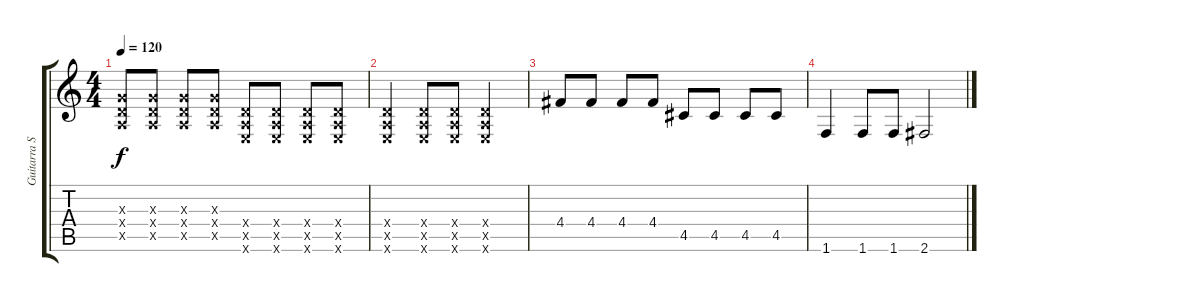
\track ("Guitarra Solo" "Guitarra S") {instrument overdrivenguitar}
\staff {score tabs}
\tuning (E4 B3 G3 D3 A2 E2) {hide}
\ts (4 4)
\tempo 120
\clef g2
\ks c
(0.3{x} 0.4{x} 0.5{x}).8{dy f} (0.3{x} 0.4{x} 0.5{x}).8 (0.3{x} 0.4{x} 0.5{x}).8 (0.3{x} 0.4{x} 0.5{x}).8 (0.4{x} 0.5{x} 0.6{x}).8 (0.4{x} 0.5{x} 0.6{x}).8 (0.4{x} 0.5{x} 0.6{x}).8 (0.4{x} 0.5{x} 0.6{x}).8 |
(0.4{x} 0.5{x} 0.6{x}).4 (0.4{x} 0.5{x} 0.6{x}).8 (0.4{x} 0.5{x} 0.6{x}).8 (0.4{x} 0.5{x} 0.6{x}).2 |
4.4.8 4.4.8 4.4.8 4.4.8 4.5.8 4.5.8 4.5.8 4.5.8 |
1.6.4 1.6.8 1.6.8 2.6.2
